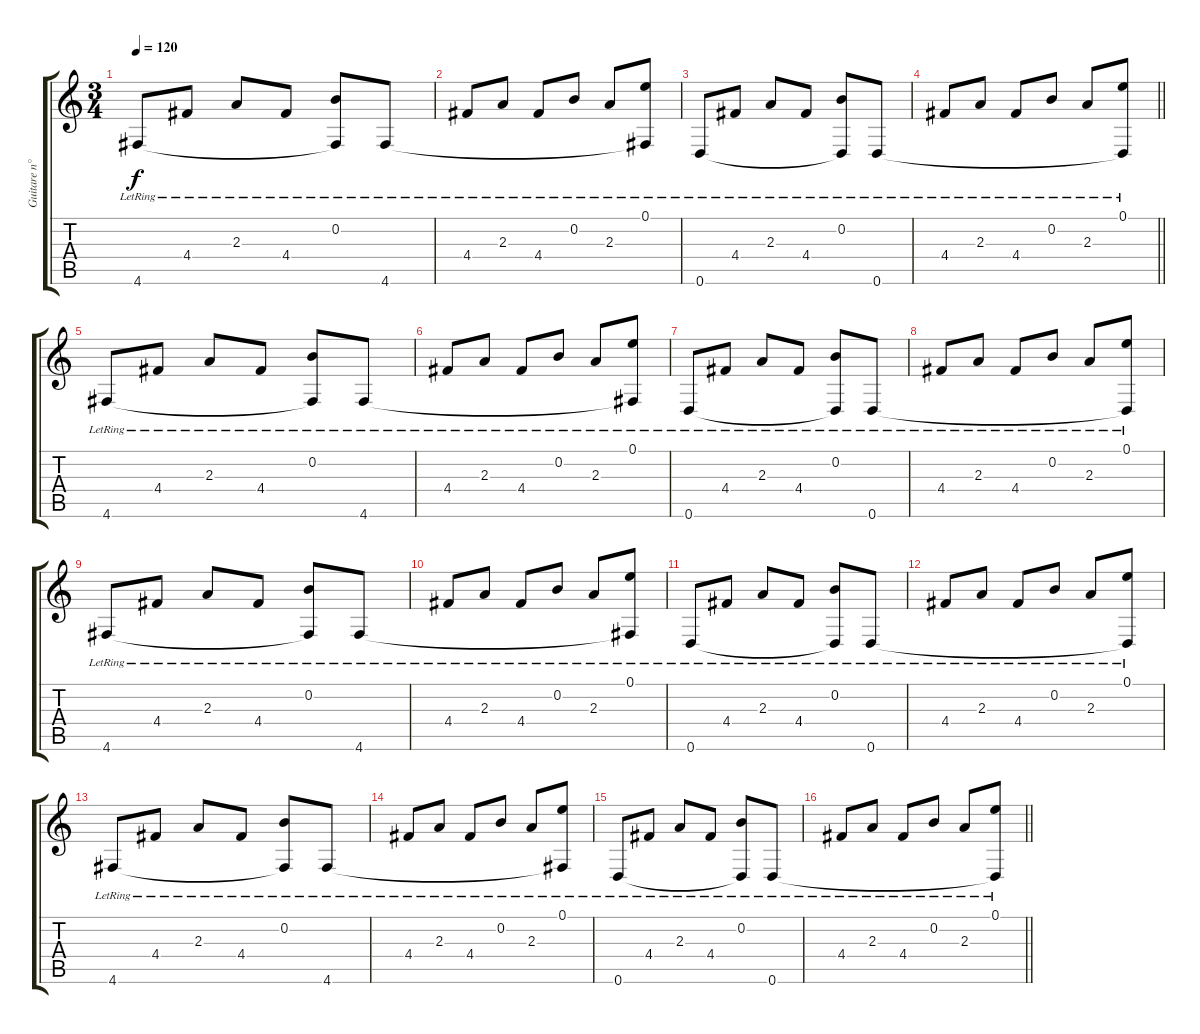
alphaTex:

\track ("Guitare n°1" "Guitare n°") {instrument electricguitarjazz}
\staff {score tabs}
\tuning (E4 B3 G3 D3 A2 D2) {hide}
\ts (3 4)
\tempo 120
\clef g2
\ks c
4.6{lr}.8{dy f} 4.4{lr}.8 2.3{lr}.8 4.4{lr}.8 (0.2{lr} 4.6{t}).8 4.6{lr}.8 |
4.4{lr}.8 2.3{lr}.8 4.4{lr}.8 0.2{lr}.8 2.3{lr}.8 (0.1{lr} 4.6{t}).8 |
0.6{lr}.8 4.4{lr}.8 2.3{lr}.8 4.4{lr}.8 (0.2{lr} 0.6{t}).8 0.6{lr}.8 |
\barLineRight lightlight
4.4{lr}.8 2.3{lr}.8 4.4{lr}.8 0.2{lr}.8 2.3{lr}.8 (0.1{lr} 0.6{t}).8 |
4.6{lr}.8 4.4{lr}.8 2.3{lr}.8 4.4{lr}.8 (0.2{lr} 4.6{t}).8 4.6{lr}.8 |
4.4{lr}.8 2.3{lr}.8 4.4{lr}.8 0.2{lr}.8 2.3{lr}.8 (0.1{lr} 4.6{t}).8 |
0.6{lr}.8 4.4{lr}.8 2.3{lr}.8 4.4{lr}.8 (0.2{lr} 0.6{t}).8 0.6{lr}.8 |
4.4{lr}.8 2.3{lr}.8 4.4{lr}.8 0.2{lr}.8 2.3{lr}.8 (0.1{lr} 0.6{t}).8 |
4.6{lr}.8 4.4{lr}.8 2.3{lr}.8 4.4{lr}.8 (0.2{lr} 4.6{t}).8 4.6{lr}.8 |
4.4{lr}.8 2.3{lr}.8 4.4{lr}.8 0.2{lr}.8 2.3{lr}.8 (0.1{lr} 4.6{t}).8 |
0.6{lr}.8 4.4{lr}.8 2.3{lr}.8 4.4{lr}.8 (0.2{lr} 0.6{t}).8 0.6{lr}.8 |
4.4{lr}.8 2.3{lr}.8 4.4{lr}.8 0.2{lr}.8 2.3{lr}.8 (0.1{lr} 0.6{t}).8 |
4.6{lr}.8 4.4{lr}.8 2.3{lr}.8 4.4{lr}.8 (0.2{lr} 4.6{t}).8 4.6{lr}.8 |
4.4{lr}.8 2.3{lr}.8 4.4{lr}.8 0.2{lr}.8 2.3{lr}.8 (0.1{lr} 4.6{t}).8 |
0.6{lr}.8 4.4{lr}.8 2.3{lr}.8 4.4{lr}.8 (0.2{lr} 0.6{t}).8 0.6{lr}.8 |
\barLineRight lightlight
4.4{lr}.8 2.3{lr}.8 4.4{lr}.8 0.2{lr}.8 2.3{lr}.8 (0.1{lr} 0.6{t}).8
